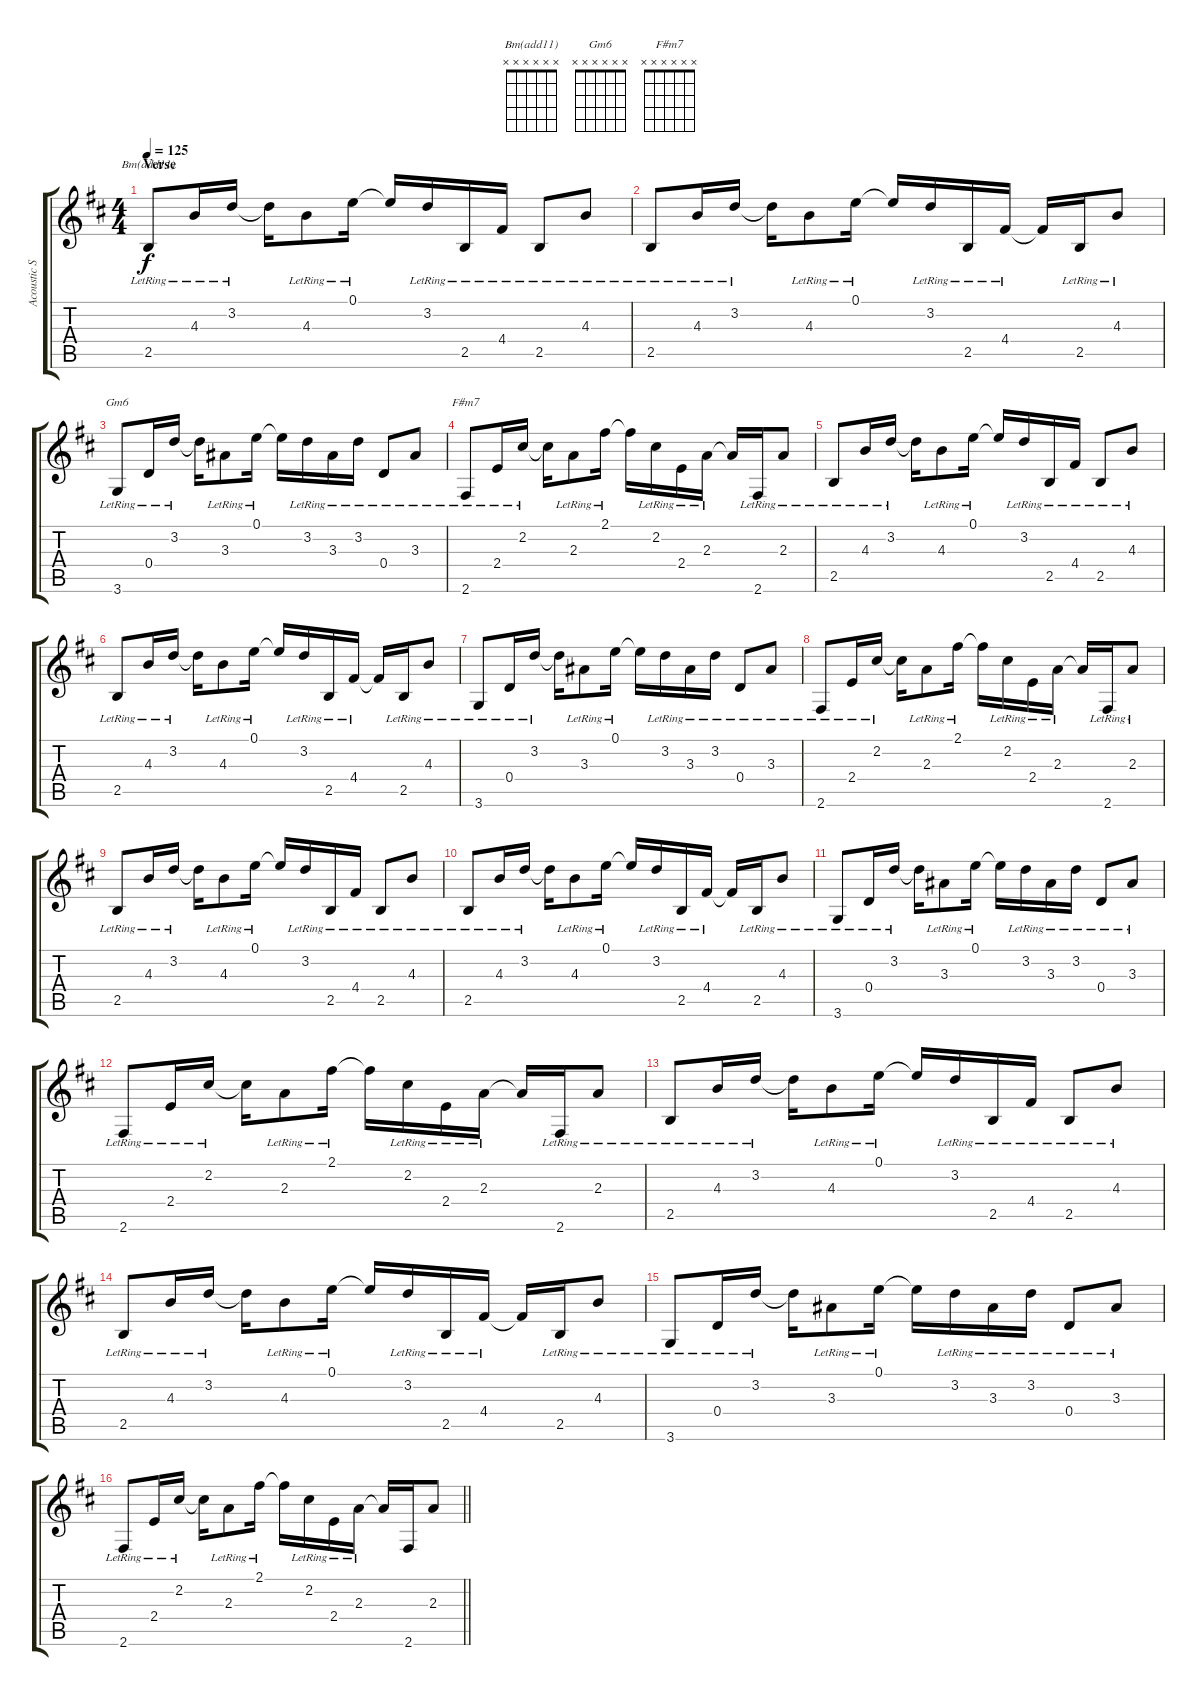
\track ("Acoustic Steel-Stringed" "Acoustic S") {instrument acousticguitarsteel}
\staff {score tabs}
\tuning (E4 B3 G3 D3 A2 E2) {hide}
\chord ("Bm(add11)" x x x x x x)
\chord ("Gm6" x x x x x x)
\chord ("F#m7" x x x x x x)
\ts (4 4)
\section ("" "Verse")
\tempo 125
\clef g2
\ks bminor
2.5{lr}.8{ch "Bm(add11)" dy f} 4.3{lr}.16 3.2{lr}.16 3.2{t}.16 4.3{lr}.8 0.1{lr}.16 0.1{t}.16 3.2{lr}.16 2.5{lr}.16 4.4{lr}.16 2.5{lr}.8 4.3{lr}.8 |
2.5{lr}.8 4.3{lr}.16 3.2{lr}.16 3.2{t}.16 4.3{lr}.8 0.1{lr}.16 0.1{t}.16 3.2{lr}.16 2.5{lr}.16 4.4{lr}.16 4.4{t}.16 2.5{lr}.16 4.3{lr}.8 |
3.6{lr}.8{ch "Gm6"} 0.4{lr}.16 3.2{lr}.16 3.2{t}.16 3.3{lr}.8 0.1{lr}.16 0.1{t}.16 3.2{lr}.16 3.3{lr}.16 3.2{lr}.16 0.4{lr}.8 3.3{lr}.8 |
2.6{lr}.8{ch "F#m7"} 2.4{lr}.16 2.2{lr}.16 2.2{t}.16 2.3{lr}.8 2.1{lr}.16 2.1{t}.16 2.2{lr}.16 2.4{lr}.16 2.3{lr}.16 2.3{t}.16 2.6{lr}.16 2.3{lr}.8 |
2.5{lr}.8 4.3{lr}.16 3.2{lr}.16 3.2{t}.16 4.3{lr}.8 0.1{lr}.16 0.1{t}.16 3.2{lr}.16 2.5{lr}.16 4.4{lr}.16 2.5{lr}.8 4.3{lr}.8 |
2.5{lr}.8 4.3{lr}.16 3.2{lr}.16 3.2{t}.16 4.3{lr}.8 0.1{lr}.16 0.1{t}.16 3.2{lr}.16 2.5{lr}.16 4.4{lr}.16 4.4{t}.16 2.5{lr}.16 4.3{lr}.8 |
3.6{lr}.8 0.4{lr}.16 3.2{lr}.16 3.2{t}.16 3.3{lr}.8 0.1{lr}.16 0.1{t}.16 3.2{lr}.16 3.3{lr}.16 3.2{lr}.16 0.4{lr}.8 3.3{lr}.8 |
2.6{lr}.8 2.4{lr}.16 2.2{lr}.16 2.2{t}.16 2.3{lr}.8 2.1{lr}.16 2.1{t}.16 2.2{lr}.16 2.4{lr}.16 2.3{lr}.16 2.3{t}.16 2.6{lr}.16 2.3{lr}.8 |
2.5{lr}.8 4.3{lr}.16 3.2{lr}.16 3.2{t}.16 4.3{lr}.8 0.1{lr}.16 0.1{t}.16 3.2{lr}.16 2.5{lr}.16 4.4{lr}.16 2.5{lr}.8 4.3{lr}.8 |
2.5{lr}.8 4.3{lr}.16 3.2{lr}.16 3.2{t}.16 4.3{lr}.8 0.1{lr}.16 0.1{t}.16 3.2{lr}.16 2.5{lr}.16 4.4{lr}.16 4.4{t}.16 2.5{lr}.16 4.3{lr}.8 |
3.6{lr}.8 0.4{lr}.16 3.2{lr}.16 3.2{t}.16 3.3{lr}.8 0.1{lr}.16 0.1{t}.16 3.2{lr}.16 3.3{lr}.16 3.2{lr}.16 0.4{lr}.8 3.3{lr}.8 |
2.6{lr}.8 2.4{lr}.16 2.2{lr}.16 2.2{t}.16 2.3{lr}.8 2.1{lr}.16 2.1{t}.16 2.2{lr}.16 2.4{lr}.16 2.3{lr}.16 2.3{t}.16 2.6{lr}.16 2.3{lr}.8 |
2.5{lr}.8 4.3{lr}.16 3.2{lr}.16 3.2{t}.16 4.3{lr}.8 0.1{lr}.16 0.1{t}.16 3.2{lr}.16 2.5{lr}.16 4.4{lr}.16 2.5{lr}.8 4.3{lr}.8 |
2.5{lr}.8 4.3{lr}.16 3.2{lr}.16 3.2{t}.16 4.3{lr}.8 0.1{lr}.16 0.1{t}.16 3.2{lr}.16 2.5{lr}.16 4.4{lr}.16 4.4{t}.16 2.5{lr}.16 4.3{lr}.8 |
3.6{lr}.8 0.4{lr}.16 3.2{lr}.16 3.2{t}.16 3.3{lr}.8 0.1{lr}.16 0.1{t}.16 3.2{lr}.16 3.3{lr}.16 3.2{lr}.16 0.4{lr}.8 3.3{lr}.8 |
\barLineRight lightlight
2.6{lr}.8 2.4{lr}.16 2.2{lr}.16 2.2{t}.16 2.3{lr}.8 2.1{lr}.16 2.1{t}.16 2.2{lr}.16 2.4{lr}.16 2.3{lr}.16 2.3{t}.16 2.6.16 2.3.8
